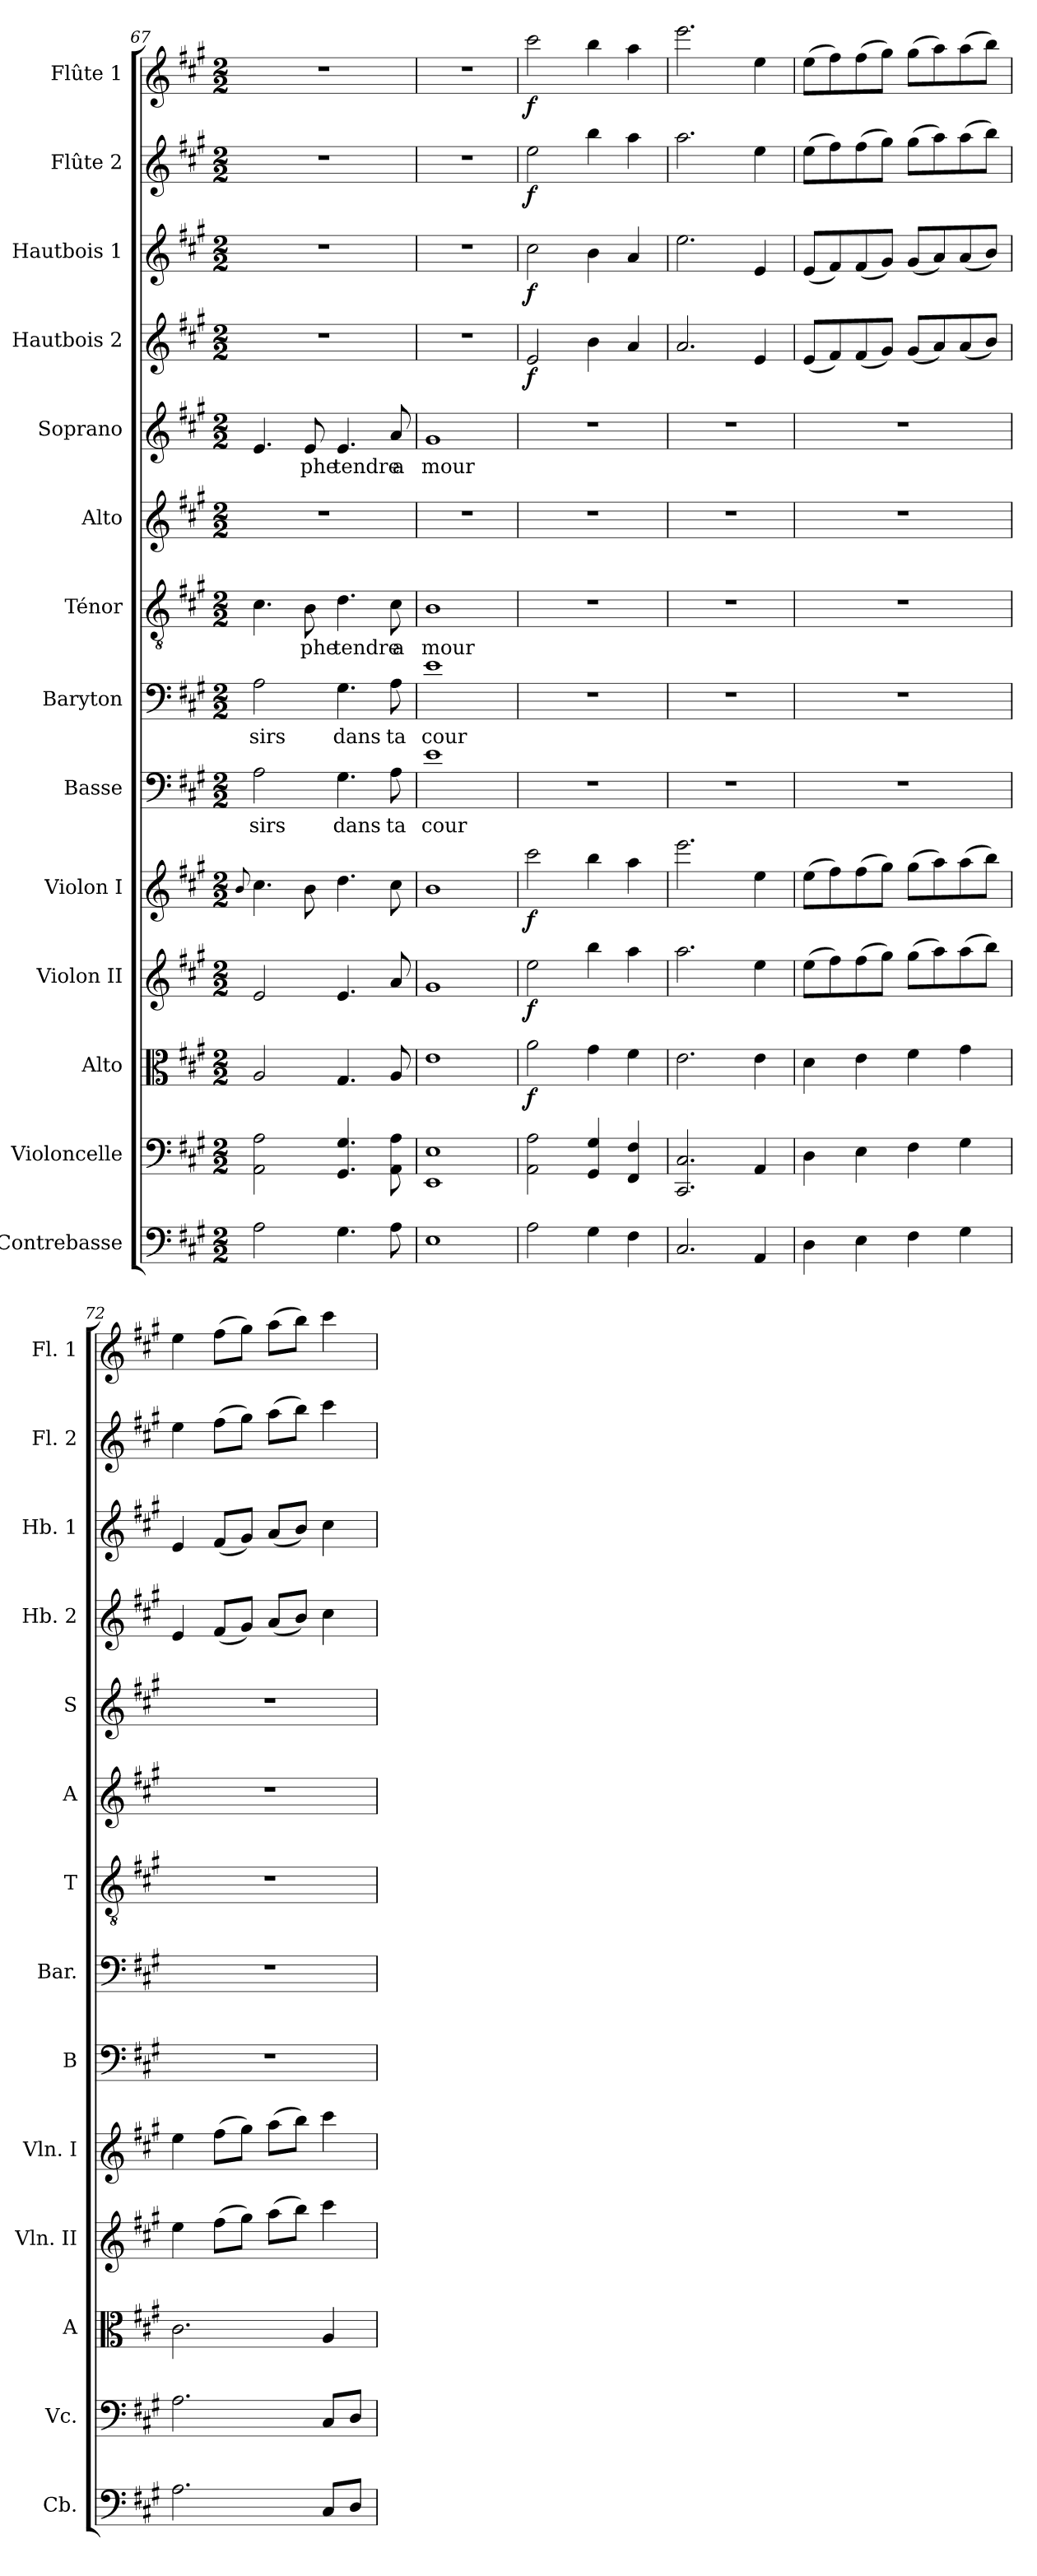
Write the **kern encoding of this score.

**kern	**kern	**kern	**dynam	**kern	**dynam	**kern	**dynam	**kern	**text	**kern	**text	**kern	**text	**kern	**kern	**text	**kern	**dynam	**kern	**dynam	**kern	**dynam	**kern	**dynam
*part14	*part13	*part12	*part12	*part11	*part11	*part10	*part10	*part9	*part9	*part8	*part8	*part7	*part7	*part6	*part5	*part5	*part4	*part4	*part3	*part3	*part2	*part2	*part1	*part1
*staff14	*staff13	*staff12	*staff12	*staff11	*staff11	*staff10	*staff10	*staff9	*staff9	*staff8	*staff8	*staff7	*staff7	*staff6	*staff5	*staff5	*staff4	*staff4	*staff3	*staff3	*staff2	*staff2	*staff1	*staff1
*I"Contrebasse	*I"Violoncelle	*I"Alto	*	*I"Violon II	*	*I"Violon I	*	*I"Basse	*	*I"Baryton	*	*I"Ténor	*	*I"Alto	*I"Soprano	*	*I"Hautbois 2	*	*I"Hautbois 1	*	*I"Flûte 2	*	*I"Flûte 1	*
*I'Cb.	*I'Vc.	*I'A	*	*I'Vln. II	*	*I'Vln. I	*	*I'B	*	*I'Bar.	*	*I'T	*	*I'A	*I'S	*	*I'Hb. 2	*	*I'Hb. 1	*	*I'Fl. 2	*	*I'Fl. 1	*
!!LO:PB:g=z
*clefF4	*clefF4	*clefC3	*	*clefG2	*	*clefG2	*	*clefF4	*	*clefF4	*	*clefGv2	*	*clefG2	*clefG2	*	*clefG2	*	*clefG2	*	*clefG2	*	*clefG2	*
*ITrd7c12	*	*	*	*	*	*	*	*	*	*	*	*	*	*	*	*	*	*	*	*	*	*	*	*
*k[f#c#g#]	*k[f#c#g#]	*k[f#c#g#]	*	*k[f#c#g#]	*	*k[f#c#g#]	*	*k[f#c#g#]	*	*k[f#c#g#]	*	*k[f#c#g#]	*	*k[f#c#g#]	*k[f#c#g#]	*	*k[f#c#g#]	*	*k[f#c#g#]	*	*k[f#c#g#]	*	*k[f#c#g#]	*
*A:	*A:	*A:	*	*A:	*	*A:	*	*A:	*	*A:	*	*A:	*	*A:	*A:	*	*A:	*	*A:	*	*A:	*	*A:	*
*M2/2	*M2/2	*M2/2	*	*M2/2	*	*M2/2	*	*M2/2	*	*M2/2	*	*M2/2	*	*M2/2	*M2/2	*	*M2/2	*	*M2/2	*	*M2/2	*	*M2/2	*
=67	=67	=67	=67	=67	=67	=67	=67	=67	=67	=67	=67	=67	=67	=67	=67	=67	=67	=67	=67	=67	=67	=67	=67	=67
.	.	.	.	.	.	8qqb/	.	.	.	.	.	.	.	.	.	.	.	.	.	.	.	.	.	.
!	!	!	!	!	!	!	!	!	!LO:LY:b	!	!LO:LY:b	!	!	!	!	!	!	!	!	!	!	!	!	!
2AA\	2AA\ 2A\	2A/	.	2e/	.	4.cc#\	.	2A\	sirs	2A\	sirs	4.c#\	.	1r	4.e/	.	1r	.	1r	.	1r	.	1r	.
!	!	!	!	!	!	!	!	!	!	!	!	!	!LO:LY:b	!	!	!LO:LY:b	!	!	!	!	!	!	!	!
.	.	.	.	.	.	8b\	.	.	.	.	.	8B\	phe	.	8e/	phe	.	.	.	.	.	.	.	.
!	!	!	!	!	!	!	!	!	!LO:LY:b	!	!LO:LY:b	!	!LO:LY:b	!	!	!LO:LY:b	!	!	!	!	!	!	!	!
4.GG#\	4.GG#/ 4.G#/	4.G#/	.	4.e/	.	4.dd\	.	4.G#\	dans	4.G#\	dans	4.d\	tendre	.	4.e/	tendre	.	.	.	.	.	.	.	.
!	!	!	!	!	!	!	!	!	!LO:LY:b	!	!LO:LY:b	!	!LO:LY:b	!	!	!LO:LY:b	!	!	!	!	!	!	!	!
8AA\	8AA\ 8A\	8A/	.	8a/	.	8cc#\	.	8A\	ta	8A\	ta	8c#\	a	.	8a/	a	.	.	.	.	.	.	.	.
=68	=68	=68	=68	=68	=68	=68	=68	=68	=68	=68	=68	=68	=68	=68	=68	=68	=68	=68	=68	=68	=68	=68	=68	=68
!	!	!	!	!	!	!	!	!	!LO:LY:b	!	!LO:LY:b	!	!LO:LY:b	!	!	!LO:LY:b	!	!	!	!	!	!	!	!
1EE	1EE 1E	1e	.	1g#	.	1b	.	1e	cour	1e	cour	1B	mour	1r	1g#	mour	1r	.	1r	.	1r	.	1r	.
=69	=69	=69	=69	=69	=69	=69	=69	=69	=69	=69	=69	=69	=69	=69	=69	=69	=69	=69	=69	=69	=69	=69	=69	=69
!	!	!	!LO:DY:b	!	!LO:DY:b	!	!LO:DY:b	!	!	!	!	!	!	!	!	!	!	!LO:DY:b	!	!LO:DY:b	!	!LO:DY:b	!	!LO:DY:b
2AA\	2AA\ 2A\	2a\	f	2ee\	f	2ccc#\	f	1r	.	1r	.	1r	.	1r	1r	.	2e/	f	2cc#\	f	2ee\	f	2ccc#\	f
4GG#\	4GG#/ 4G#/	4g#\	.	4bb\	.	4bb\	.	.	.	.	.	.	.	.	.	.	4b\	.	4b\	.	4bb\	.	4bb\	.
4FF#\	4FF#/ 4F#/	4f#\	.	4aa\	.	4aa\	.	.	.	.	.	.	.	.	.	.	4a/	.	4a/	.	4aa\	.	4aa\	.
=70	=70	=70	=70	=70	=70	=70	=70	=70	=70	=70	=70	=70	=70	=70	=70	=70	=70	=70	=70	=70	=70	=70	=70	=70
2.CC#/	2.CC#/ 2.C#/	2.e\	.	2.aa\	.	2.eee\	.	1r	.	1r	.	1r	.	1r	1r	.	2.a/	.	2.ee\	.	2.aa\	.	2.eee\	.
4AAA/	4AA/	4e\	.	4ee\	.	4ee\	.	.	.	.	.	.	.	.	.	.	4e/	.	4e/	.	4ee\	.	4ee\	.
=71	=71	=71	=71	=71	=71	=71	=71	=71	=71	=71	=71	=71	=71	=71	=71	=71	=71	=71	=71	=71	=71	=71	=71	=71
4DD\	4D\	4d\	.	(>8ee\L	.	(>8ee\L	.	1r	.	1r	.	1r	.	1r	1r	.	(<8e/L	.	(<8e/L	.	(>8ee\L	.	(>8ee\L	.
.	.	.	.	8ff#\)	.	8ff#\)	.	.	.	.	.	.	.	.	.	.	8f#/)	.	8f#/)	.	8ff#\)	.	8ff#\)	.
4EE\	4E\	4e\	.	(>8ff#\	.	(>8ff#\	.	.	.	.	.	.	.	.	.	.	(<8f#/	.	(<8f#/	.	(>8ff#\	.	(>8ff#\	.
.	.	.	.	8gg#\J)	.	8gg#\J)	.	.	.	.	.	.	.	.	.	.	8g#/J)	.	8g#/J)	.	8gg#\J)	.	8gg#\J)	.
4FF#\	4F#\	4f#\	.	(>8gg#\L	.	(>8gg#\L	.	.	.	.	.	.	.	.	.	.	(<8g#/L	.	(<8g#/L	.	(>8gg#\L	.	(>8gg#\L	.
.	.	.	.	8aa\)	.	8aa\)	.	.	.	.	.	.	.	.	.	.	8a/)	.	8a/)	.	8aa\)	.	8aa\)	.
4GG#\	4G#\	4g#\	.	(>8aa\	.	(>8aa\	.	.	.	.	.	.	.	.	.	.	(<8a/	.	(<8a/	.	(>8aa\	.	(>8aa\	.
.	.	.	.	8bb\J)	.	8bb\J)	.	.	.	.	.	.	.	.	.	.	8b/J)	.	8b/J)	.	8bb\J)	.	8bb\J)	.
=72	=72	=72	=72	=72	=72	=72	=72	=72	=72	=72	=72	=72	=72	=72	=72	=72	=72	=72	=72	=72	=72	=72	=72	=72
2.AA\	2.A\	2.c#\	.	4ee\	.	4ee\	.	1r	.	1r	.	1r	.	1r	1r	.	4e/	.	4e/	.	4ee\	.	4ee\	.
.	.	.	.	(>8ff#\L	.	(>8ff#\L	.	.	.	.	.	.	.	.	.	.	(<8f#/L	.	(<8f#/L	.	(>8ff#\L	.	(>8ff#\L	.
.	.	.	.	8gg#\J)	.	8gg#\J)	.	.	.	.	.	.	.	.	.	.	8g#/J)	.	8g#/J)	.	8gg#\J)	.	8gg#\J)	.
.	.	.	.	(>8aa\L	.	(>8aa\L	.	.	.	.	.	.	.	.	.	.	(<8a/L	.	(<8a/L	.	(>8aa\L	.	(>8aa\L	.
.	.	.	.	8bb\J)	.	8bb\J)	.	.	.	.	.	.	.	.	.	.	8b/J)	.	8b/J)	.	8bb\J)	.	8bb\J)	.
8CC#/L	8C#/L	4A/	.	4ccc#\	.	4ccc#\	.	.	.	.	.	.	.	.	.	.	4cc#\	.	4cc#\	.	4ccc#\	.	4ccc#\	.
8DD/J	8D/J	.	.	.	.	.	.	.	.	.	.	.	.	.	.	.	.	.	.	.	.	.	.	.
=	=	=	=	=	=	=	=	=	=	=	=	=	=	=	=	=	=	=	=	=	=	=	=	=
*-	*-	*-	*-	*-	*-	*-	*-	*-	*-	*-	*-	*-	*-	*-	*-	*-	*-	*-	*-	*-	*-	*-	*-	*-
